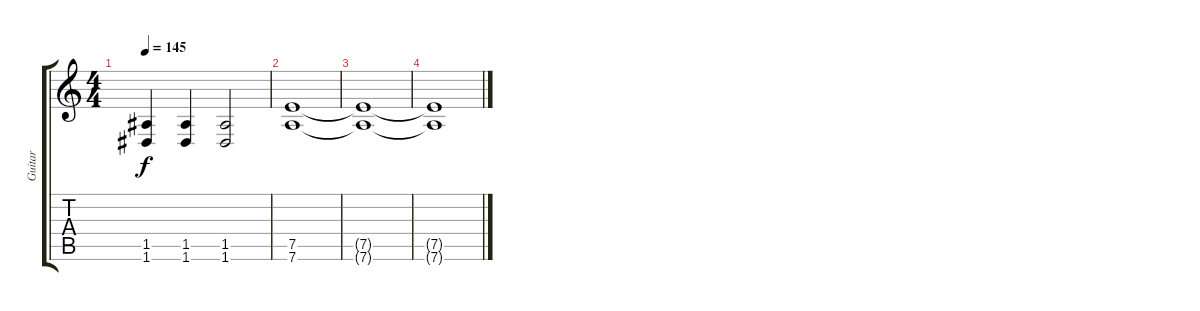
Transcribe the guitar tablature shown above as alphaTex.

\track ("Guitar" "Guitar") {instrument overdrivenguitar}
\staff {score tabs}
\tuning (E4 B3 G3 D3 A2 D2) {hide}
\ts (4 4)
\tempo 145
\clef g2
\ks c
(1.5 1.6).4{dy f} (1.5 1.6).4 (1.5 1.6).2 |
(7.5 7.6).1{volume 0} |
(7.5{t} 7.6{t}).1 |
(7.5{t} 7.6{t}).1
